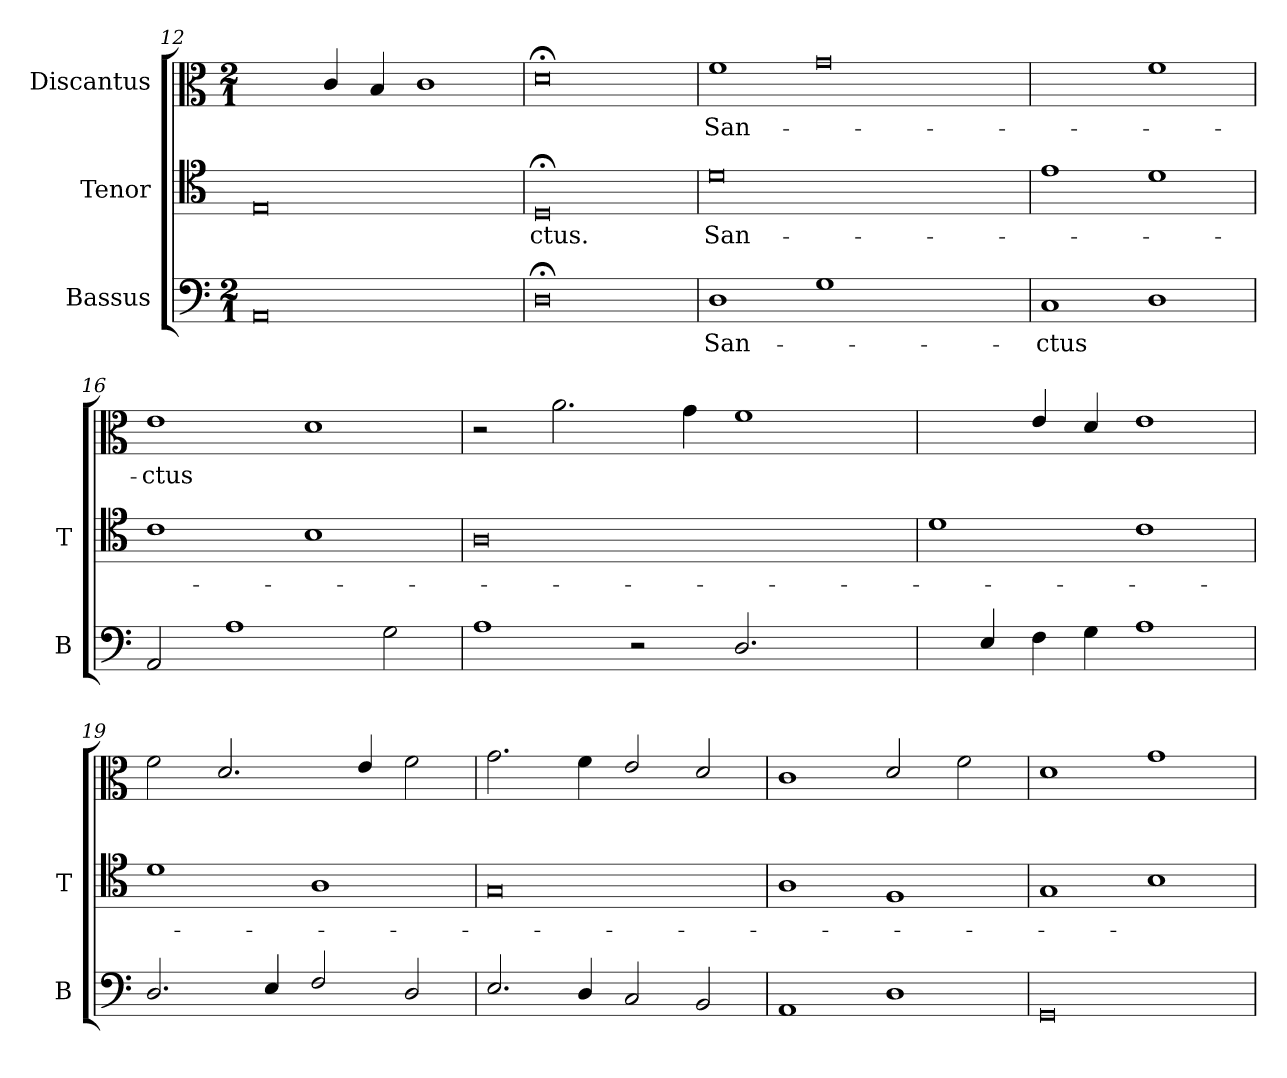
**kern	**text	**kern	**text	**kern	**text
*part3	*part3	*part2	*part2	*part1	*part1
*staff3	*staff3	*staff2	*staff2	*staff1	*staff1
*I"Bassus	*	*I"Tenor	*	*I"Discantus	*
*I'B	*	*I'T	*	*	*
*clefF4	*	*clefC4	*	*clefC3	*
*k[]	*	*k[]	*	*k[]	*
*D:dor	*	*D:dor	*	*D:dor	*
*M2/1	*	*	*	*M2/1	*
=12	=12	=12	=12	=12	=12
0AA	.	0E	.	2ryy	.
.	.	.	.	4c/	.
.	.	.	.	4B/	.
.	.	.	.	1c	.
=13	=13	=13	=13	=13	=13
0D;<	.	0D;<	-ctus.	0d;<	.
=14	=14	=14	=14	=14	=14
1D	San-	0d	San-	1f	San-
1G	.	.	.	0g	.
1ryy	.	1ryy	.	.	.
=15	=15	=15	=15	=15	=15
1C	-ctus	1e	.	1ryy	.
1D	.	1d	.	1f	.
=16	=16	=16	=16	=16	=16
2AA/	.	1c	.	1e	-ctus
1A	.	.	.	.	.
.	.	1B	.	1d	.
2G\	.	.	.	.	.
=17	=17	=17	=17	=17	=17
1A	.	0A	.	2r	.
.	.	.	.	2.a\	.
2r	.	.	.	.	.
.	.	.	.	4g\	.
2.D/	.	.	.	1f	.
.	.	2ryy	.	.	.
4ryy	.	.	.	.	.
=18	=18	=18	=18	=18	=18
4ryy	.	1d	.	2ryy	.
4E/	.	.	.	.	.
4F\	.	.	.	4e/	.
4G\	.	.	.	4d/	.
1A	.	1c	.	1e	.
=19	=19	=19	=19	=19	=19
2.D/	.	1d	.	2f\	.
.	.	.	.	2.d/	.
4E/	.	.	.	.	.
2F/	.	1A	.	.	.
.	.	.	.	4e/	.
2D/	.	.	.	2f\	.
=20	=20	=20	=20	=20	=20
2.E/	.	0G	.	2.g\	.
4D/	.	.	.	4f\	.
2C/	.	.	.	2e/	.
2BB/	.	.	.	2d/	.
=21	=21	=21	=21	=21	=21
1AA	.	1A	.	1c	.
1D	.	1F	.	2d/	.
.	.	.	.	2f\	.
=22	=22	=22	=22	=22	=22
0GG	.	1G	.	1d	.
.	.	1B	.	1g	.
=	=	=	=	=	=
*-	*-	*-	*-	*-	*-
